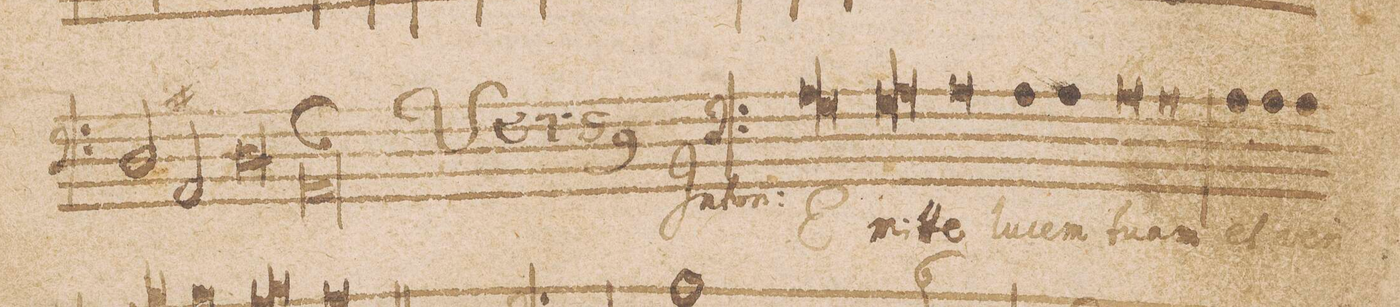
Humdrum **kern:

**kern	**fba	**text
*I"Baſso Continuo pro Org	*	*
*clefF4	*	*
*k[]	*	*
*met(C|)	*	*
*M2/1	*	*
2D/	.	.
2AA/	#	.
=32-	=32-	=32-
0D	.	.
=33-	=33-	=33-
0AA;	.	.
=||	=||	=||
*>B	*	*
*lig	*	*
A	.	E-
G	.	.
*Xlig	*	*
*lig	*	*
G	.	-mit-
A	.	.
*Xlig	*	*
A	.	-te
A	.	lu-
A	.	-cem
A	.	tu-
A	.	-am
A	.	et
A	.	ve-
A	.	-ri-
*-	*-	*-
